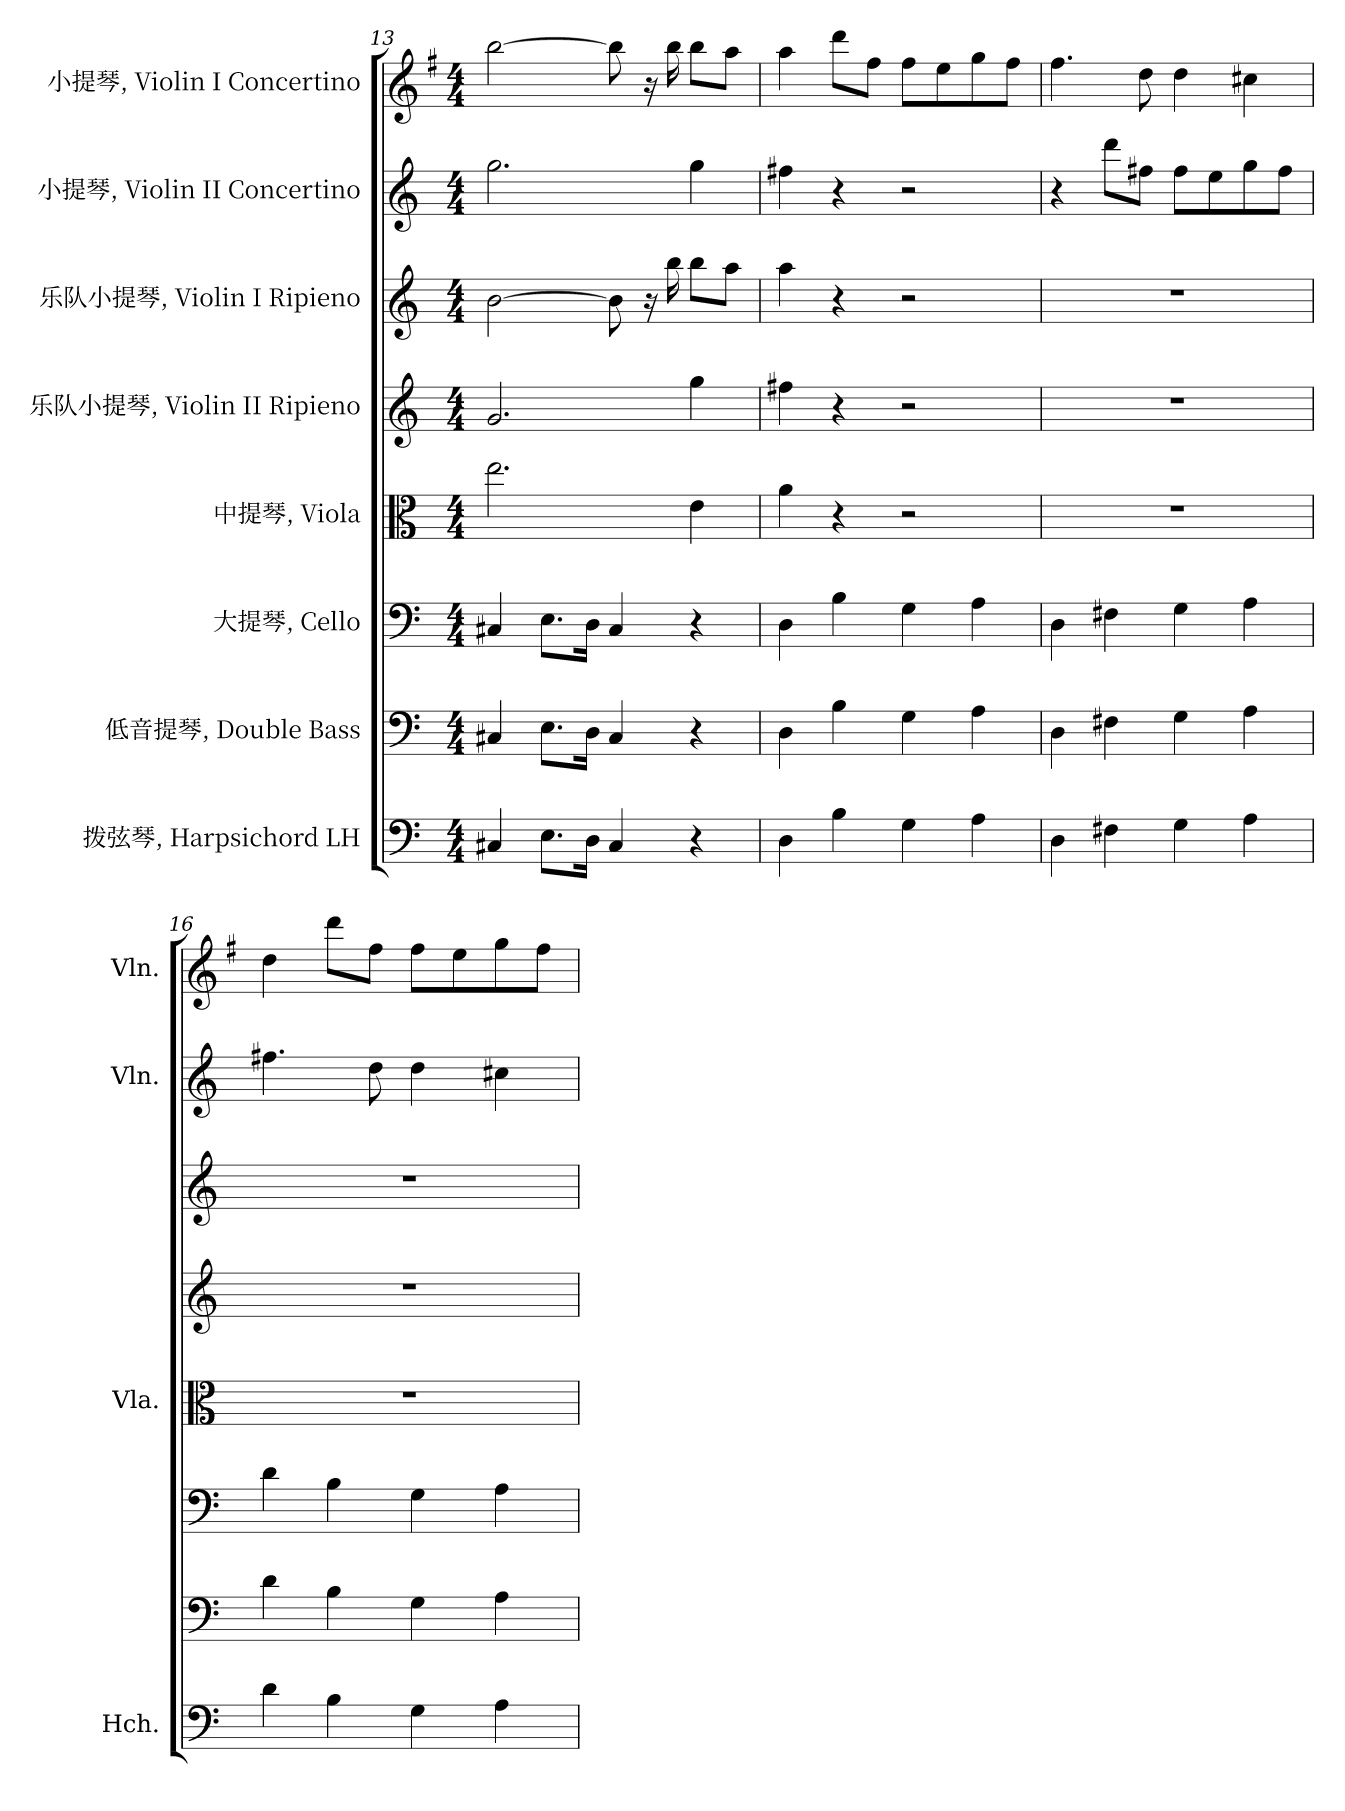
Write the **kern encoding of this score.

**kern	**kern	**kern	**kern	**kern	**kern	**kern	**kern
*part8	*part7	*part6	*part5	*part4	*part3	*part2	*part1
*staff8	*staff7	*staff6	*staff5	*staff4	*staff3	*staff2	*staff1
*I"拨弦琴, Harpsichord LH	*I"低音提琴, Double Bass	*I"大提琴, Cello	*I"中提琴, Viola	*I"乐队小提琴, Violin II Ripieno	*I"乐队小提琴, Violin I Ripieno	*I"小提琴, Violin II Concertino	*I"小提琴, Violin I Concertino
*I'Hch.	*	*	*I'Vla.	*	*	*I'Vln.	*I'Vln.
*clefF4	*clefF4	*clefF4	*clefC3	*clefG2	*clefG2	*clefG2	*clefG2
*	*ITrd7c12	*	*	*	*	*	*
*k[]	*k[]	*k[]	*k[]	*k[]	*k[]	*k[]	*k[f#]
*M4/4	*M4/4	*M4/4	*M4/4	*M4/4	*M4/4	*M4/4	*M4/4
=13	=13	=13	=13	=13	=13	=13	=13
4C#X/	4CC#X/	4C#X/	2.ee\	2.g/	[2b\	2.gg\	[2bb\
8.E\L	8.EE\L	8.E\L	.	.	.	.	.
16D\Jk	16DD\Jk	16D\Jk	.	.	.	.	.
4C#/	4CC#/	4C#/	.	.	8b\]	.	8bb\]
.	.	.	.	.	16r	.	16r
.	.	.	.	.	16bb\	.	16bb\
4r	4r	4r	4e\	4gg\	8bb\L	4gg\	8bb\L
.	.	.	.	.	8aa\J	.	8aa\J
=14	=14	=14	=14	=14	=14	=14	=14
4D\	4DD\	4D\	4a\	4ff#X\	4aa\	4ff#X\	4aa\
4B\	4BB\	4B\	4r	4r	4r	4r	8ddd\L
.	.	.	.	.	.	.	8ff#\J
4G\	4GG\	4G\	2r	2r	2r	2r	8ff#\L
.	.	.	.	.	.	.	8ee\
4A\	4AA\	4A\	.	.	.	.	8gg\
.	.	.	.	.	.	.	8ff#\J
!!LO:PB:g=z
=15	=15	=15	=15	=15	=15	=15	=15
4D\	4DD\	4D\	1r	1r	1r	4r	4.ff#\
4F#X\	4FF#X\	4F#X\	.	.	.	8ddd\L	.
.	.	.	.	.	.	8ff#X\J	8dd\
4G\	4GG\	4G\	.	.	.	8ff#\L	4dd\
.	.	.	.	.	.	8ee\	.
4A\	4AA\	4A\	.	.	.	8gg\	4cc#X\
.	.	.	.	.	.	8ff#\J	.
=16	=16	=16	=16	=16	=16	=16	=16
4d\	4D\	4d\	1r	1r	1r	4.ff#X\	4dd\
4B\	4BB\	4B\	.	.	.	.	8ddd\L
.	.	.	.	.	.	8dd\	8ff#\J
4G\	4GG\	4G\	.	.	.	4dd\	8ff#\L
.	.	.	.	.	.	.	8ee\
4A\	4AA\	4A\	.	.	.	4cc#X\	8gg\
.	.	.	.	.	.	.	8ff#\J
=	=	=	=	=	=	=	=
*-	*-	*-	*-	*-	*-	*-	*-
